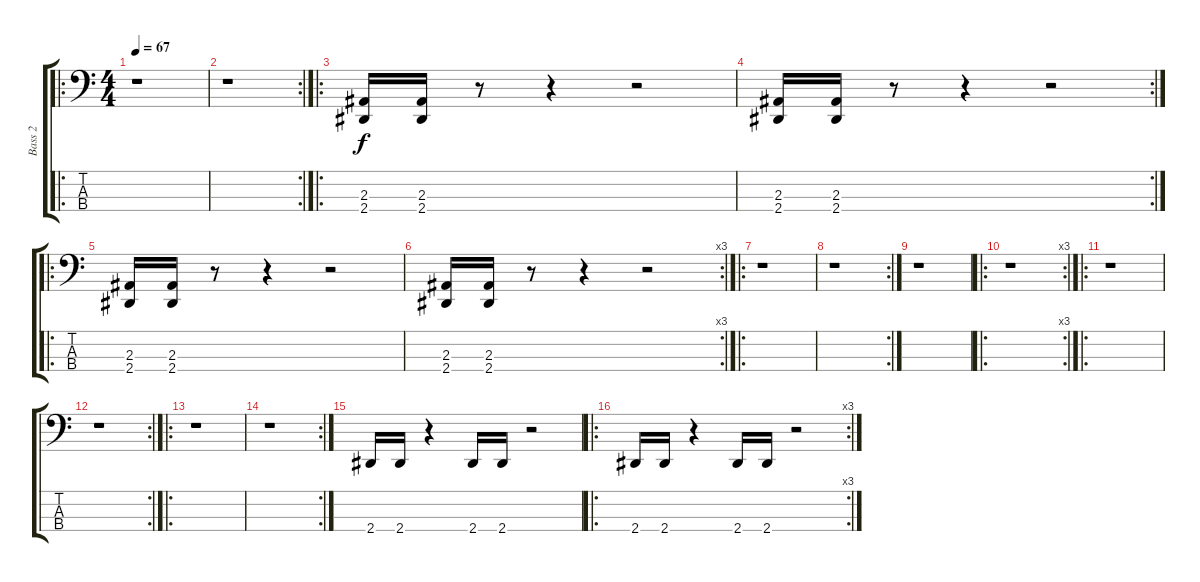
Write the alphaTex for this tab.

\track ("Bass 2" "Bass 2") {instrument electricbassfinger}
\staff {score tabs}
\tuning (Gb2 Db2 Ab1 Db1) {hide}
\ro
\ts (4 4)
\tempo 67
\clef f4
\ks c
r.1{dy f instrument electricbassfinger} |
\rc 2
r.1 |
\ro
(2.3 2.4).16 (2.3 2.4).16 r.8 r.4 r.2 |
\rc 2
(2.3 2.4).16 (2.3 2.4).16 r.8 r.4 r.2 |
\ro
(2.3 2.4).16 (2.3 2.4).16 r.8 r.4 r.2 |
\rc 3
(2.3 2.4).16 (2.3 2.4).16 r.8 r.4 r.2 |
\ro
r.1 |
\rc 2
r.1 |
r.1 |
\ro
\rc 3
r.1 |
\ro
r.1 |
\rc 2
r.1 |
\ro
r.1 |
\rc 2
r.1 |
2.4.16 2.4.16 r.4 2.4.16 2.4.16 r.2 |
\ro
\rc 3
2.4.16 2.4.16 r.4 2.4.16 2.4.16 r.2
